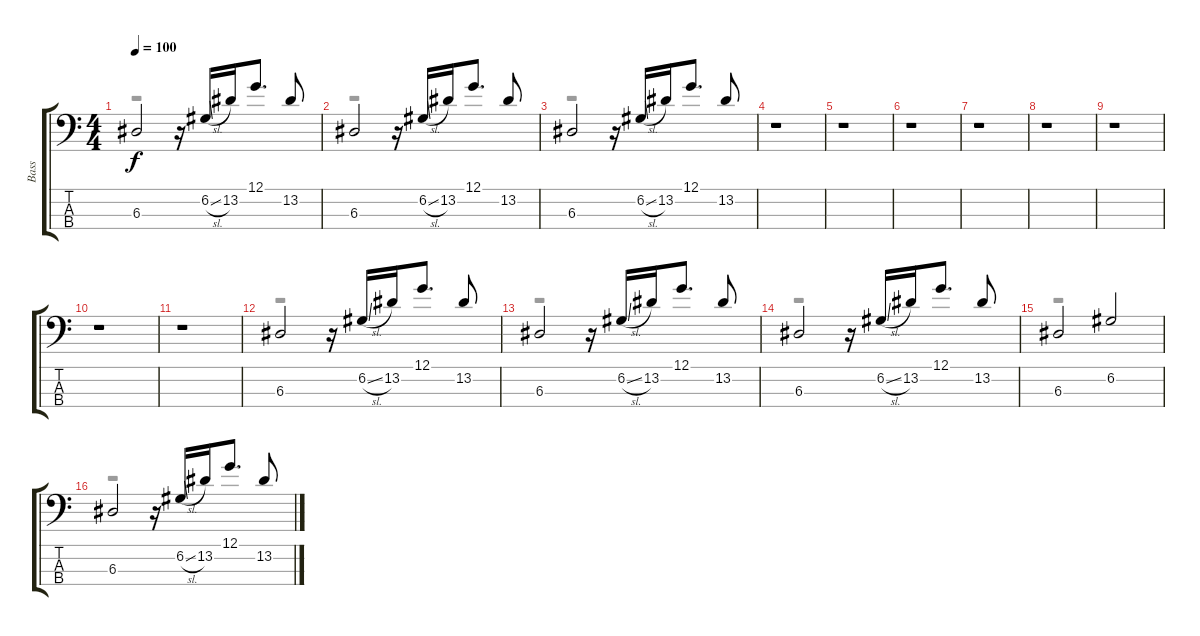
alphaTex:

\track ("Bass" "Bass") {instrument electricbassfinger}
\staff {score tabs}
\tuning (G2 D2 A1 E1) {hide}
\voice
\ts (4 4)
\tempo 100
\clef f4
\ks c
6.3.2{dy f} r.16 6.2{sl}.16 13.2.16 12.1.8{d} 13.2.8 |
6.3.2 r.16 6.2{sl}.16 13.2.16 12.1.8{d} 13.2.8 |
6.3.2 r.16 6.2{sl}.16 13.2.16 12.1.8{d} 13.2.8 |
r.1 |
r.1 |
r.1 |
r.1 |
r.1 |
r.1 |
r.1 |
r.1 |
6.3.2 r.16 6.2{sl}.16 13.2.16 12.1.8{d} 13.2.8 |
6.3.2 r.16 6.2{sl}.16 13.2.16 12.1.8{d} 13.2.8 |
6.3.2 r.16 6.2{sl}.16 13.2.16 12.1.8{d} 13.2.8 |
6.3.2 6.2.2 |
6.3.2 r.16 6.2{sl}.16 13.2.16 12.1.8{d} 13.2.8
\voice
\clef f4
\ottava regular
\simile none
\ks c
r.1{dy f} |
r.1 |
r.1 |
r.1 |
r.1 |
r.1 |
r.1 |
r.1 |
r.1 |
r.1 |
r.1 |
r.1 |
r.1 |
r.1 |
r.1 |
r.1
